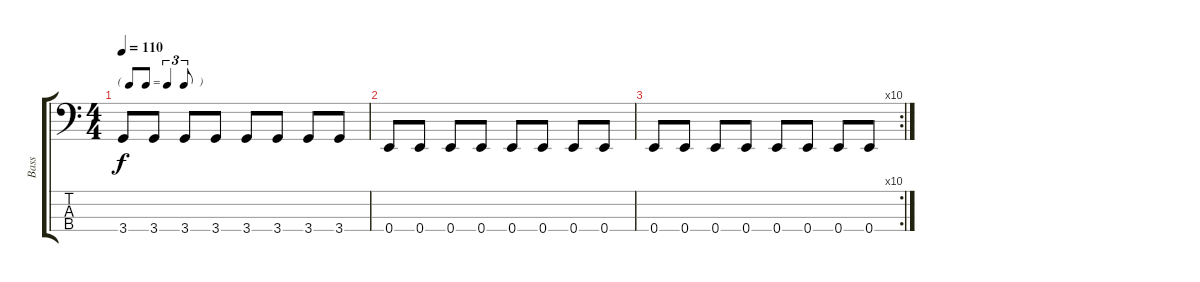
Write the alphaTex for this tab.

\track ("Bass" "Bass") {instrument electricbassfinger}
\staff {score tabs}
\tuning (G2 D2 A1 E1) {hide}
\ts (4 4)
\tf triplet8th
\tempo 110
\clef f4
\ks c
3.4.8{dy f} 3.4.8 3.4.8 3.4.8 3.4.8 3.4.8 3.4.8 3.4.8 |
0.4.8 0.4.8 0.4.8 0.4.8 0.4.8 0.4.8 0.4.8 0.4.8 |
\rc 10
0.4.8 0.4.8 0.4.8 0.4.8 0.4.8 0.4.8 0.4.8 0.4.8
